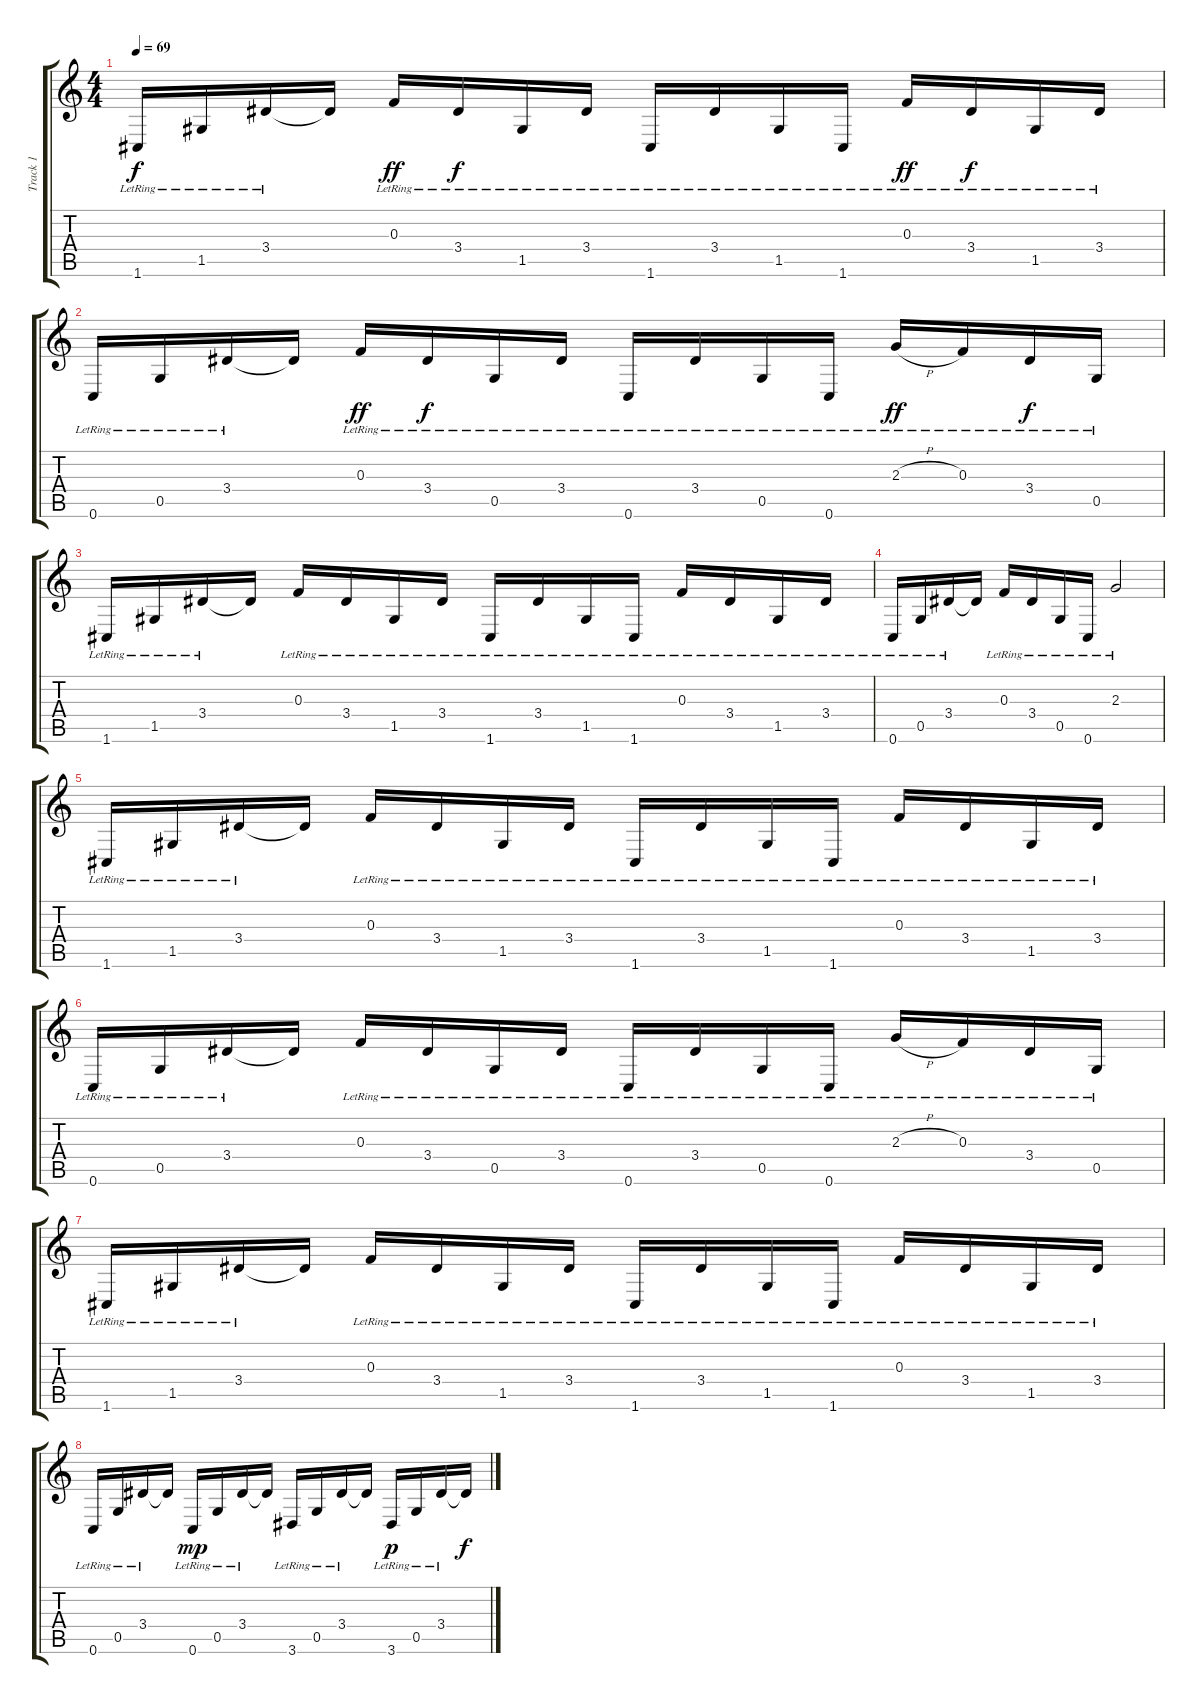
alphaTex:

\track ("Track 1" "Track 1") {instrument electricguitarjazz}
\staff {score tabs}
\tuning (D4 A3 F3 C3 G2 C2) {hide}
\ts (4 4)
\tempo 69
\clef g2
\ks c
1.6{lr}.16{dy f balance 13 instrument electricguitarjazz} 1.5{lr}.16 3.4{lr}.16 3.4{t}.16 0.3{lr}.16{dy ff} 3.4{lr}.16{dy f} 1.5{lr}.16 3.4{lr}.16 1.6{lr}.16 3.4{lr}.16 1.5{lr}.16 1.6{lr}.16 0.3{lr}.16{dy ff} 3.4{lr}.16{dy f} 1.5{lr}.16 3.4{lr}.16 |
0.6{lr}.16 0.5{lr}.16 3.4{lr}.16 3.4{t}.16 0.3{lr}.16{dy ff} 3.4{lr}.16{dy f} 0.5{lr}.16 3.4{lr}.16 0.6{lr}.16 3.4{lr}.16 0.5{lr}.16 0.6{lr}.16 2.3{h lr}.16{dy ff} 0.3{lr}.16 3.4{lr}.16{dy f} 0.5{lr}.16 |
1.6{lr}.16 1.5{lr}.16 3.4{lr}.16 3.4{t}.16 0.3{lr}.16 3.4{lr}.16 1.5{lr}.16 3.4{lr}.16 1.6{lr}.16 3.4{lr}.16 1.5{lr}.16 1.6{lr}.16 0.3{lr}.16 3.4{lr}.16 1.5{lr}.16 3.4{lr}.16 |
0.6{lr}.16 0.5{lr}.16 3.4{lr}.16 3.4{t}.16 0.3{lr}.16 3.4{lr}.16 0.5{lr}.16 0.6{lr}.16 2.3{lr}.2 |
1.6{lr}.16 1.5{lr}.16 3.4{lr}.16 3.4{t}.16 0.3{lr}.16 3.4{lr}.16 1.5{lr}.16 3.4{lr}.16 1.6{lr}.16 3.4{lr}.16 1.5{lr}.16 1.6{lr}.16 0.3{lr}.16 3.4{lr}.16 1.5{lr}.16 3.4{lr}.16 |
0.6{lr}.16 0.5{lr}.16 3.4{lr}.16 3.4{t}.16 0.3{lr}.16 3.4{lr}.16 0.5{lr}.16 3.4{lr}.16 0.6{lr}.16 3.4{lr}.16 0.5{lr}.16 0.6{lr}.16 2.3{h lr}.16 0.3{lr}.16 3.4{lr}.16 0.5{lr}.16 |
1.6{lr}.16 1.5{lr}.16 3.4{lr}.16 3.4{t}.16 0.3{lr}.16 3.4{lr}.16 1.5{lr}.16 3.4{lr}.16 1.6{lr}.16 3.4{lr}.16 1.5{lr}.16 1.6{lr}.16 0.3{lr}.16 3.4{lr}.16 1.5{lr}.16 3.4{lr}.16 |
0.6{lr}.16 0.5{lr}.16 3.4{lr}.16 3.4{t}.16 0.6{lr}.16{dy mp} 0.5{lr}.16 3.4{lr}.16 3.4{t}.16 3.6{lr}.16 0.5{lr}.16 3.4{lr}.16 3.4{t}.16 3.6{lr}.16{dy p} 0.5{lr}.16 3.4{lr}.16 3.4{t}.16{dy f}
